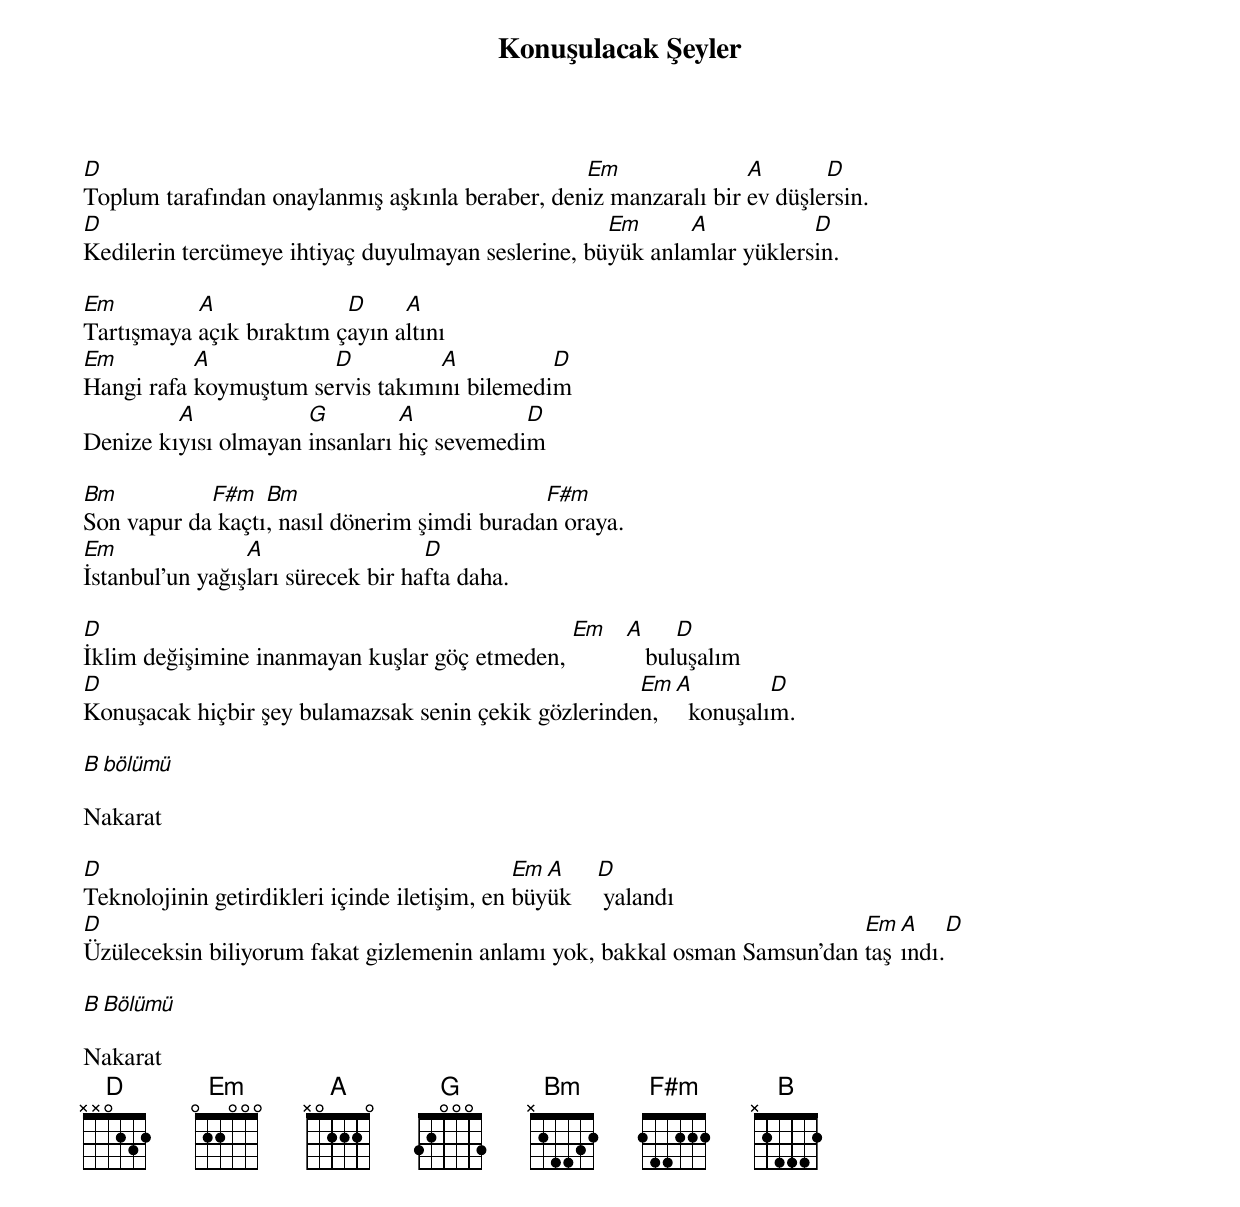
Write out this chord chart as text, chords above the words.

{title: Konuşulacak Şeyler}
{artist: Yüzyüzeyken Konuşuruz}

D                                                Em               A       D
Toplum tarafından onaylanmış aşkınla beraber, deniz manzaralı bir ev düşlersin.
D                                                   Em      A           D
Kedilerin tercümeye ihtiyaç duyulmayan seslerine, büyük anlamlar yüklersin.

Em         A              D     A
Tartışmaya açık bıraktım çayın altını
Em         A           D          A          D
Hangi rafa koymuştum servis takımını bilemedim
         A            G         A           D
Denize kıyısı olmayan insanları hiç sevemedim

Bm          F#m   Bm                          F#m
Son vapur da kaçtı, nasıl dönerim şimdi buradan oraya.
Em               A                  D
İstanbul'un yağışları sürecek bir hafta daha.

D                                              Em A     D
İklim değişimine inanmayan kuşlar göç etmeden,       buluşalım
D                                                     Em A         D
Konuşacak hiçbir şey bulamazsak senin çekik gözlerinden,   konuşalım.

B bölümü

Nakarat

D                                             Em A     D
Teknolojinin getirdikleri içinde iletişim, en büyük     yalandı
D                                                                          Em A     D
Üzüleceksin biliyorum fakat gizlemenin anlamı yok, bakkal osman Samsun'dan taşındı.

B Bölümü

Nakarat
